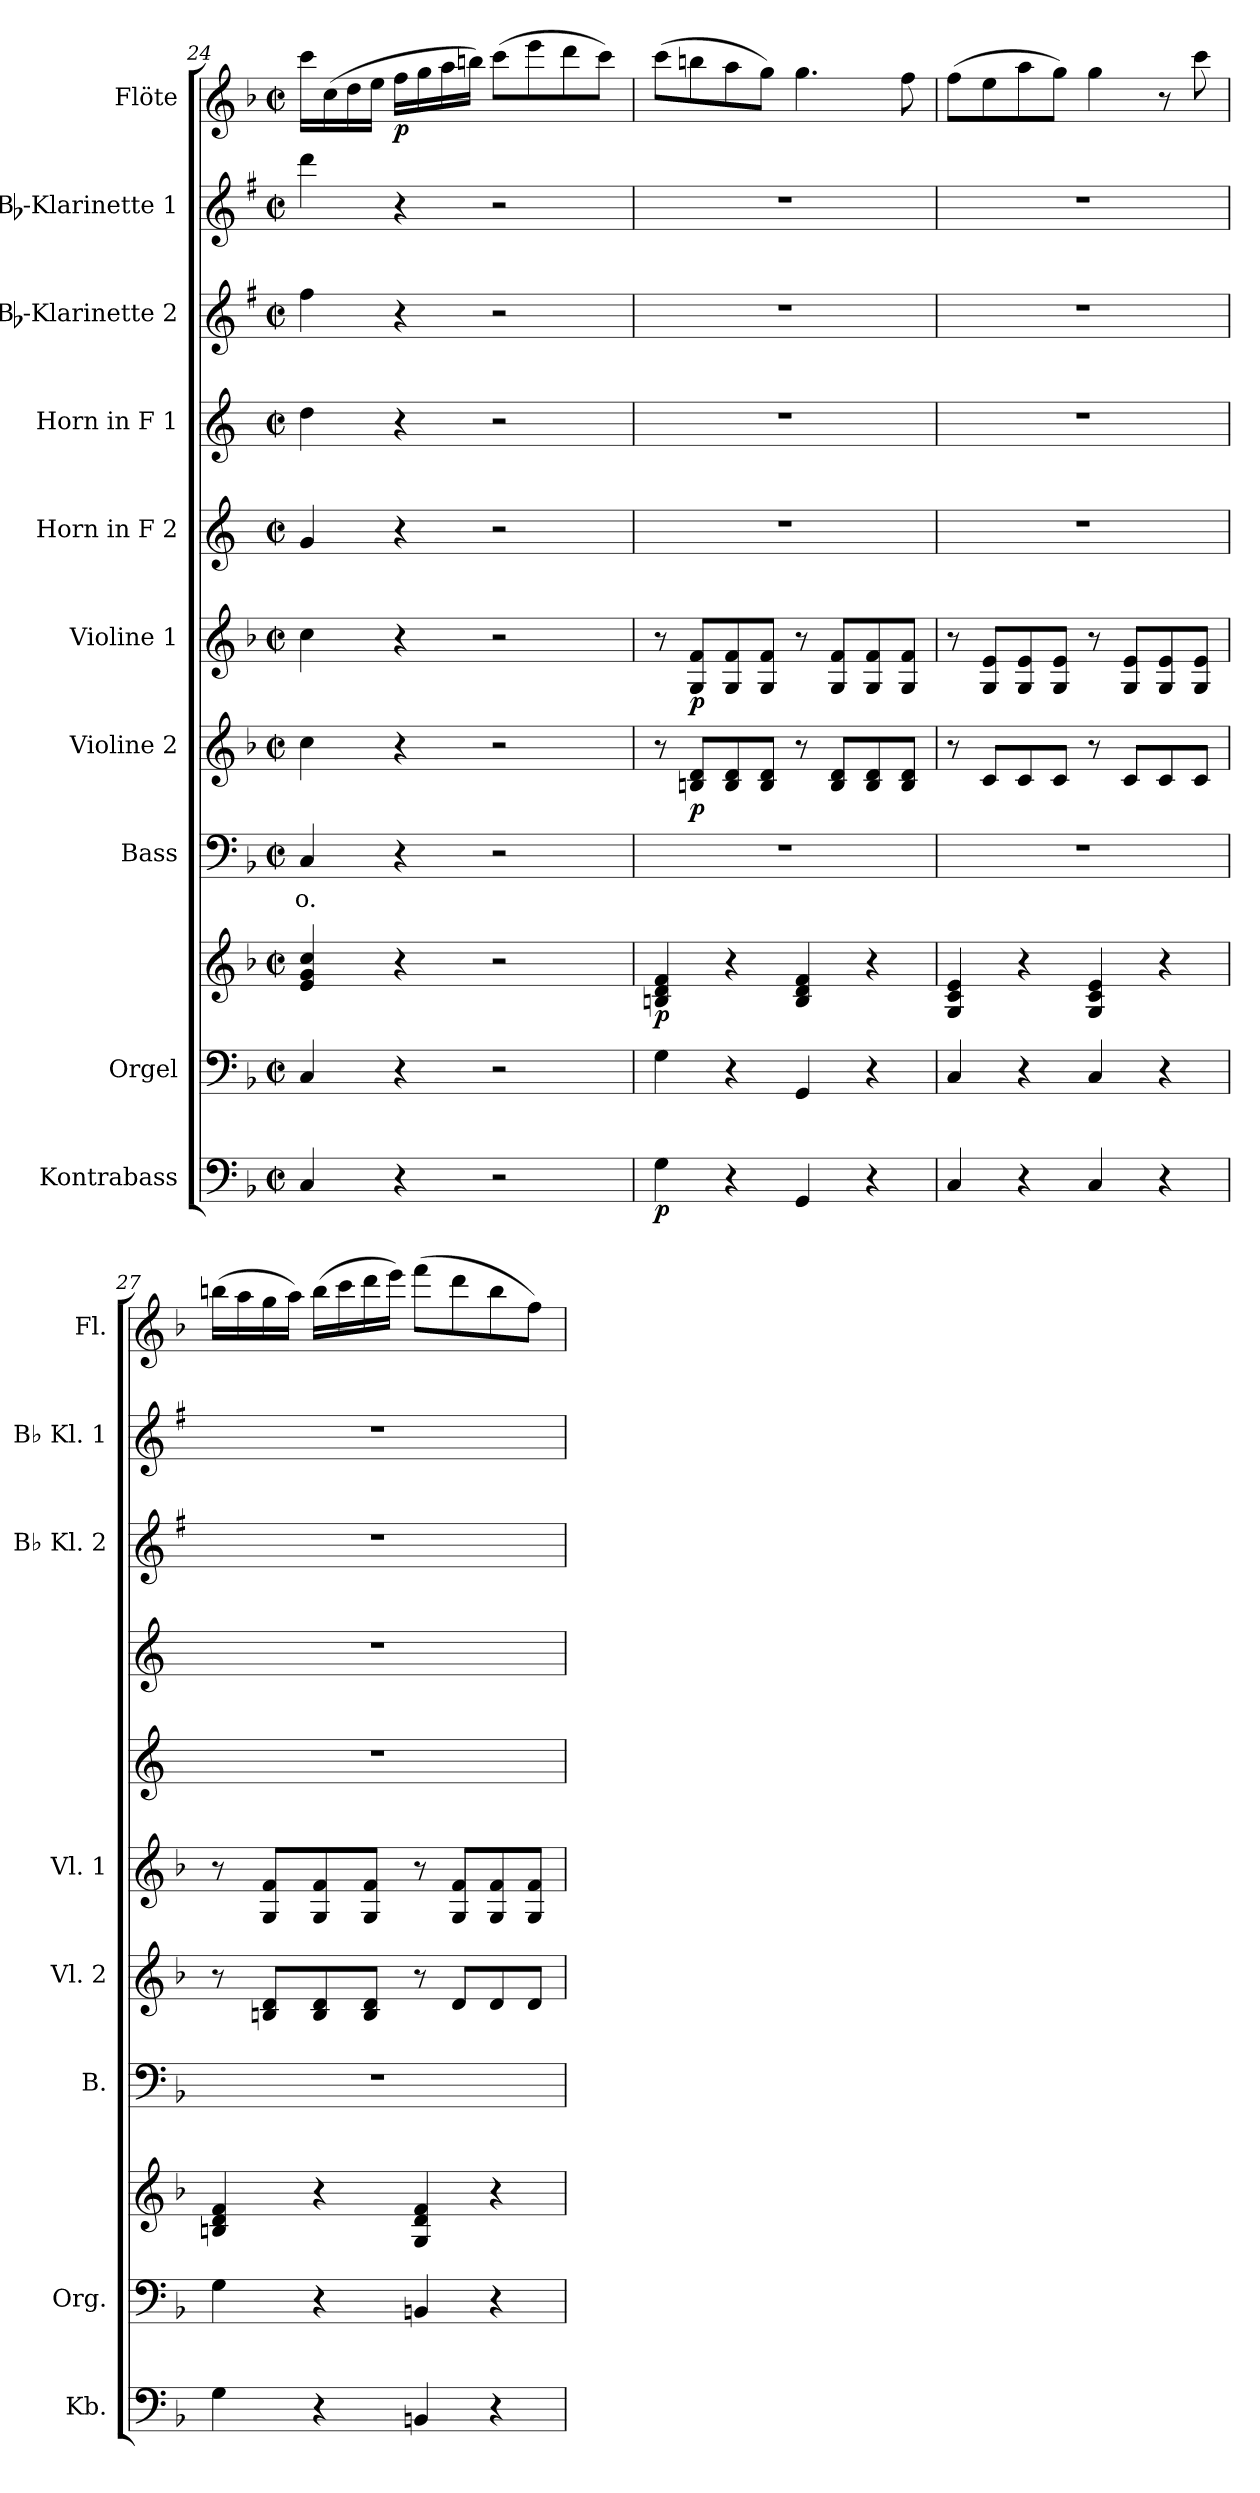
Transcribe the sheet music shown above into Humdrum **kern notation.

**kern	**dynam	**kern	**kern	**dynam	**kern	**text	**kern	**dynam	**kern	**dynam	**kern	**kern	**kern	**kern	**kern	**dynam
*part10	*part10	*part9	*part9	*part9	*part8	*part8	*part7	*part7	*part6	*part6	*part5	*part4	*part3	*part2	*part1	*part1
*staff11	*staff11	*staff10	*staff9	*staff9/10	*staff8	*staff8	*staff7	*staff7	*staff6	*staff6	*staff5	*staff4	*staff3	*staff2	*staff1	*staff1
*I"Kontrabass	*	*I"Orgel	*	*	*I"Bass	*	*I"Violine 2	*	*I"Violine 1	*	*I"Horn in F 2	*I"Horn in F 1	*I"Bb-Klarinette 2	*I"Bb-Klarinette 1	*I"Flöte	*
*I'Kb.	*	*I'Org.	*	*	*I'B.	*	*I'Vl. 2	*	*I'Vl. 1	*	*	*	*I'Bb Kl. 2	*I'Bb Kl. 1	*I'Fl.	*
*clefF4	*	*clefF4	*clefG2	*	*clefF4	*	*clefG2	*	*clefG2	*	*clefG2	*clefG2	*clefG2	*clefG2	*clefG2	*
*ITrd7c12	*	*	*	*	*	*	*	*	*	*	*ITrd4c7	*ITrd4c7	*ITrd1c2	*ITrd1c2	*	*
*k[b-]	*	*k[b-]	*k[b-]	*	*k[b-]	*	*k[b-]	*	*k[b-]	*	*k[b-]	*k[b-]	*k[b-]	*k[b-]	*k[b-]	*
*F:	*	*F:	*F:	*	*F:	*	*F:	*	*F:	*	*F:	*F:	*F:	*F:	*F:	*
*M2/2	*	*M2/2	*M2/2	*	*M2/2	*	*M2/2	*	*M2/2	*	*M2/2	*M2/2	*M2/2	*M2/2	*M2/2	*
*met(c|)	*	*met(c|)	*met(c|)	*	*met(c|)	*	*met(c|)	*	*met(c|)	*	*met(c|)	*met(c|)	*met(c|)	*met(c|)	*met(c|)	*
=24	=24	=24	=24	=24	=24	=24	=24	=24	=24	=24	=24	=24	=24	=24	=24	=24
!	!	!	!	!	!	!LO:LY:b	!	!	!	!	!	!	!	!	!	!
4CC/	.	4C/	4e/ 4g/ 4cc/	.	4C/	-o.	4cc\	.	4cc\	.	4c/	4g\	4ee\	4ccc\	16ccc\LL	.
.	.	.	.	.	.	.	.	.	.	.	.	.	.	.	(>16cc\	.
.	.	.	.	.	.	.	.	.	.	.	.	.	.	.	16dd\	.
.	.	.	.	.	.	.	.	.	.	.	.	.	.	.	16ee\JJ	.
!	!	!	!	!	!	!	!	!	!	!	!	!	!	!	!	!LO:DY:b
4r	.	4r	4r	.	4r	.	4r	.	4r	.	4r	4r	4r	4r	16ff\LL	p
.	.	.	.	.	.	.	.	.	.	.	.	.	.	.	16gg\	.
.	.	.	.	.	.	.	.	.	.	.	.	.	.	.	16aa\	.
.	.	.	.	.	.	.	.	.	.	.	.	.	.	.	16bbn\JJ)	.
2r	.	2r	2r	.	2r	.	2r	.	2r	.	2r	2r	2r	2r	(>8ccc\L	.
.	.	.	.	.	.	.	.	.	.	.	.	.	.	.	8eee\	.
.	.	.	.	.	.	.	.	.	.	.	.	.	.	.	8ddd\	.
.	.	.	.	.	.	.	.	.	.	.	.	.	.	.	8ccc\J)	.
=25	=25	=25	=25	=25	=25	=25	=25	=25	=25	=25	=25	=25	=25	=25	=25	=25
!	!LO:DY:b	!	!	!LO:DY:b	!	!	!	!	!	!	!	!	!	!	!	!
4GG\	p	4G\	4Bn/ 4d/ 4f/	p	1r	.	8r	.	8r	.	1r	1r	1r	1r	(>8ccc\L	.
!	!	!	!	!	!	!	!	!LO:DY:b	!	!LO:DY:b	!	!	!	!	!	!
.	.	.	.	.	.	.	8Bn/ 8d/L	p	8G/ 8f/L	p	.	.	.	.	8bbn\	.
4r	.	4r	4r	.	.	.	8B/ 8d/	.	8G/ 8f/	.	.	.	.	.	8aa\	.
.	.	.	.	.	.	.	8B/ 8d/J	.	8G/ 8f/J	.	.	.	.	.	8gg\J)	.
4GGG/	.	4GG/	4B/ 4d/ 4f/	.	.	.	8r	.	8r	.	.	.	.	.	4.gg\	.
.	.	.	.	.	.	.	8B/ 8d/L	.	8G/ 8f/L	.	.	.	.	.	.	.
4r	.	4r	4r	.	.	.	8B/ 8d/	.	8G/ 8f/	.	.	.	.	.	.	.
.	.	.	.	.	.	.	8B/ 8d/J	.	8G/ 8f/J	.	.	.	.	.	8ff\	.
=26	=26	=26	=26	=26	=26	=26	=26	=26	=26	=26	=26	=26	=26	=26	=26	=26
4CC/	.	4C/	4G/ 4c/ 4e/	.	1r	.	8r	.	8r	.	1r	1r	1r	1r	(>8ff\L	.
.	.	.	.	.	.	.	8c/L	.	8G/ 8e/L	.	.	.	.	.	8ee\	.
4r	.	4r	4r	.	.	.	8c/	.	8G/ 8e/	.	.	.	.	.	8aa\	.
.	.	.	.	.	.	.	8c/J	.	8G/ 8e/J	.	.	.	.	.	8gg\J)	.
4CC/	.	4C/	4G/ 4c/ 4e/	.	.	.	8r	.	8r	.	.	.	.	.	4gg\	.
.	.	.	.	.	.	.	8c/L	.	8G/ 8e/L	.	.	.	.	.	.	.
4r	.	4r	4r	.	.	.	8c/	.	8G/ 8e/	.	.	.	.	.	8r	.
.	.	.	.	.	.	.	8c/J	.	8G/ 8e/J	.	.	.	.	.	8ccc\	.
!!LO:PB:g=z
=27	=27	=27	=27	=27	=27	=27	=27	=27	=27	=27	=27	=27	=27	=27	=27	=27
4GG\	.	4G\	4Bn/ 4d/ 4f/	.	1r	.	8r	.	8r	.	1r	1r	1r	1r	(>16bbn\LL	.
.	.	.	.	.	.	.	.	.	.	.	.	.	.	.	16aa\	.
.	.	.	.	.	.	.	8Bn/ 8d/L	.	8G/ 8f/L	.	.	.	.	.	16gg\	.
.	.	.	.	.	.	.	.	.	.	.	.	.	.	.	16aa\JJ)	.
4r	.	4r	4r	.	.	.	8B/ 8d/	.	8G/ 8f/	.	.	.	.	.	(>16bb\LL	.
.	.	.	.	.	.	.	.	.	.	.	.	.	.	.	16ccc\	.
.	.	.	.	.	.	.	8B/ 8d/J	.	8G/ 8f/J	.	.	.	.	.	16ddd\	.
.	.	.	.	.	.	.	.	.	.	.	.	.	.	.	16eee\JJ)	.
4BBBn/	.	4BBn/	4G/ 4d/ 4f/	.	.	.	8r	.	8r	.	.	.	.	.	(>8fff\L	.
.	.	.	.	.	.	.	8d/L	.	8G/ 8f/L	.	.	.	.	.	8ddd\	.
4r	.	4r	4r	.	.	.	8d/	.	8G/ 8f/	.	.	.	.	.	8bb\	.
.	.	.	.	.	.	.	8d/J	.	8G/ 8f/J	.	.	.	.	.	8ff\J)	.
=	=	=	=	=	=	=	=	=	=	=	=	=	=	=	=	=
*-	*-	*-	*-	*-	*-	*-	*-	*-	*-	*-	*-	*-	*-	*-	*-	*-
